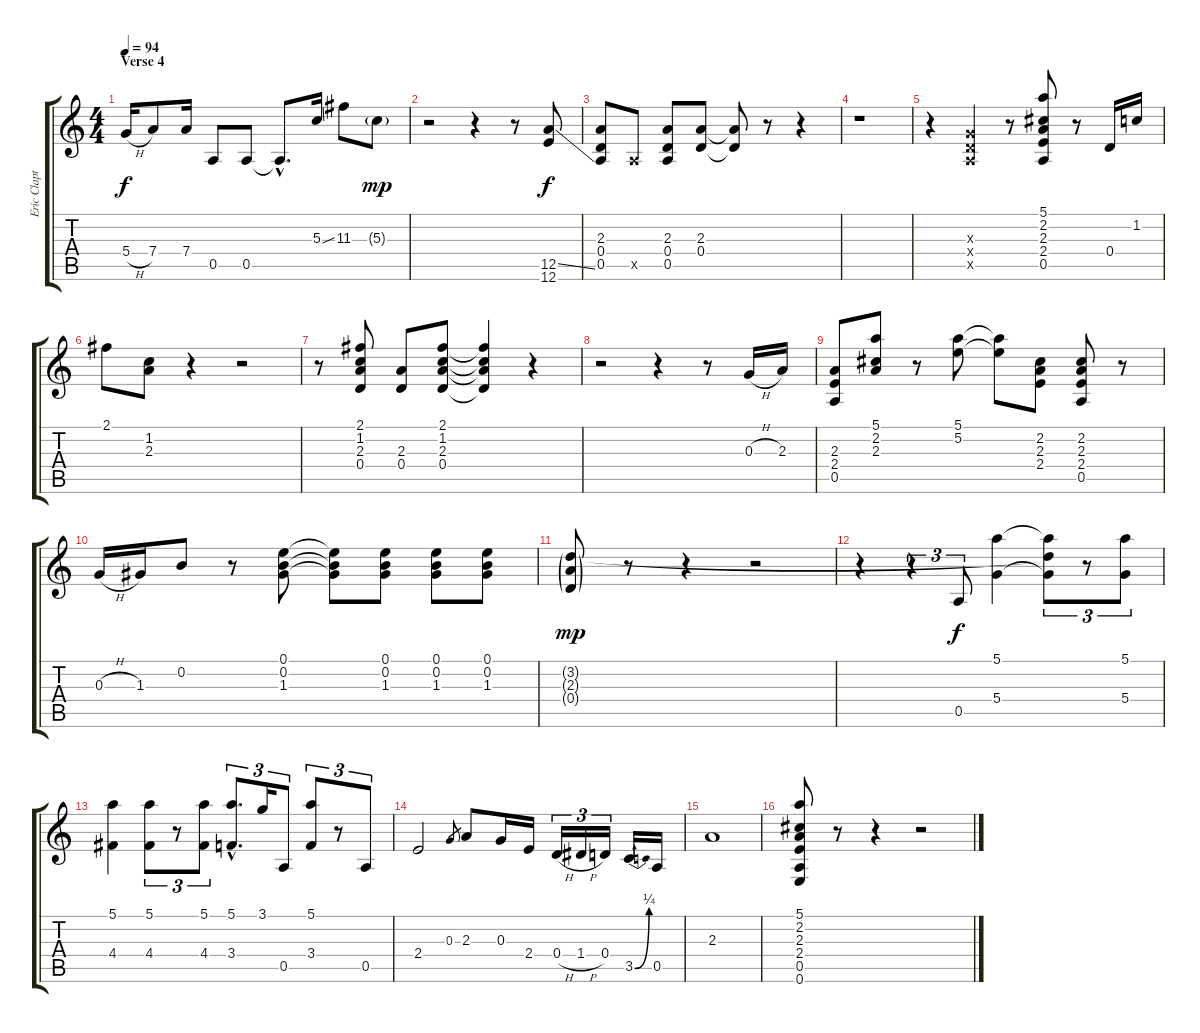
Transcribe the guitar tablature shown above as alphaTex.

\track ("Eric Clapton" "Eric Clapt") {instrument electricguitarclean}
\staff {score tabs}
\tuning (E4 B3 G3 D3 A2 E2) {hide}
\ts (4 4)
\section ("" "Verse 4")
\tempo 94
\clef g2
\ks c
5.4{h}.16{dy f} 7.4.8 7.4.16 0.5.8 0.5.8 0.5{hac t}.8{d} 5.3{ss}.16 11.3.8 5.3{g}.8{dy mp} |
r.2 r.4 r.8 (12.5{ss} 12.6).8{dy f} |
(2.3 0.4 0.5).8 0.5{x}.8 (2.3 0.4 0.5).8 (2.3 0.4).8 (2.3{t} 0.4{t}).8 r.8 r.4 |
r.1 |
r.4 (0.3{x} 0.4{x} 0.5{x}).4 r.8 (5.1 2.2 2.3 2.4 0.5).8 r.8 0.4.16 1.2.16 |
2.1.8 (1.2 2.3).8 r.4 r.2 |
r.8 (2.1 1.2 2.3 0.4).8 (2.3 0.4).8 (2.1 1.2 2.3 0.4).8 (2.1{t} 1.2{t} 2.3{t} 0.4{t}).4 r.4 |
r.2 r.4 r.8 0.3{h}.16 2.3.16 |
(2.3 2.4 0.5).8 (5.1 2.2 2.3).8 r.8 (5.1 5.2).8 (5.1{t} 5.2{t}).8 (2.2 2.3 2.4).8 (2.2 2.3 2.4 0.5).8 r.8 |
0.3{h}.16 1.3.16 0.2.8 r.8 (0.1 0.2 1.3).8 (0.1{t} 0.2{t} 1.3{t}).8 (0.1 0.2 1.3).8 (0.1 0.2 1.3).8 (0.1 0.2 1.3).8 |
(3.2{g} 2.3{g} 0.4{g}).8{dy mp} r.8 r.4 r.2 |
r.4 r.4{tu (3 2)} 0.5.8{tu (3 2) dy f} (5.1 5.4).4 (5.1{t} 3.2{t} 5.4{t}).8{tu (3 2)} r.8{tu (3 2)} (5.1 5.4).8{tu (3 2)} |
(5.1 4.4).4 (5.1 4.4).8{tu (3 2)} r.8{tu (3 2)} (5.1 4.4).8{tu (3 2)} (5.1{hac} 3.4{hac}).8{d tu (3 2)} 3.1.16{tu (3 2)} 0.5.8{tu (3 2)} (5.1 3.4).8{tu (3 2)} r.8{tu (3 2)} 0.5.8{tu (3 2)} |
2.4.2 0.3.8{gr} 2.3.8 0.3.16 2.4.16 0.4{h}.16{tu (3 2)} 1.4{h}.16{tu (3 2)} 0.4.16{tu (3 2)} 3.5{be (bend 0 0 60 1)}.16 0.5.16 |
2.3.1 |
(5.1 2.2 2.3 2.4 0.5 0.6).8 r.8 r.4 r.2
